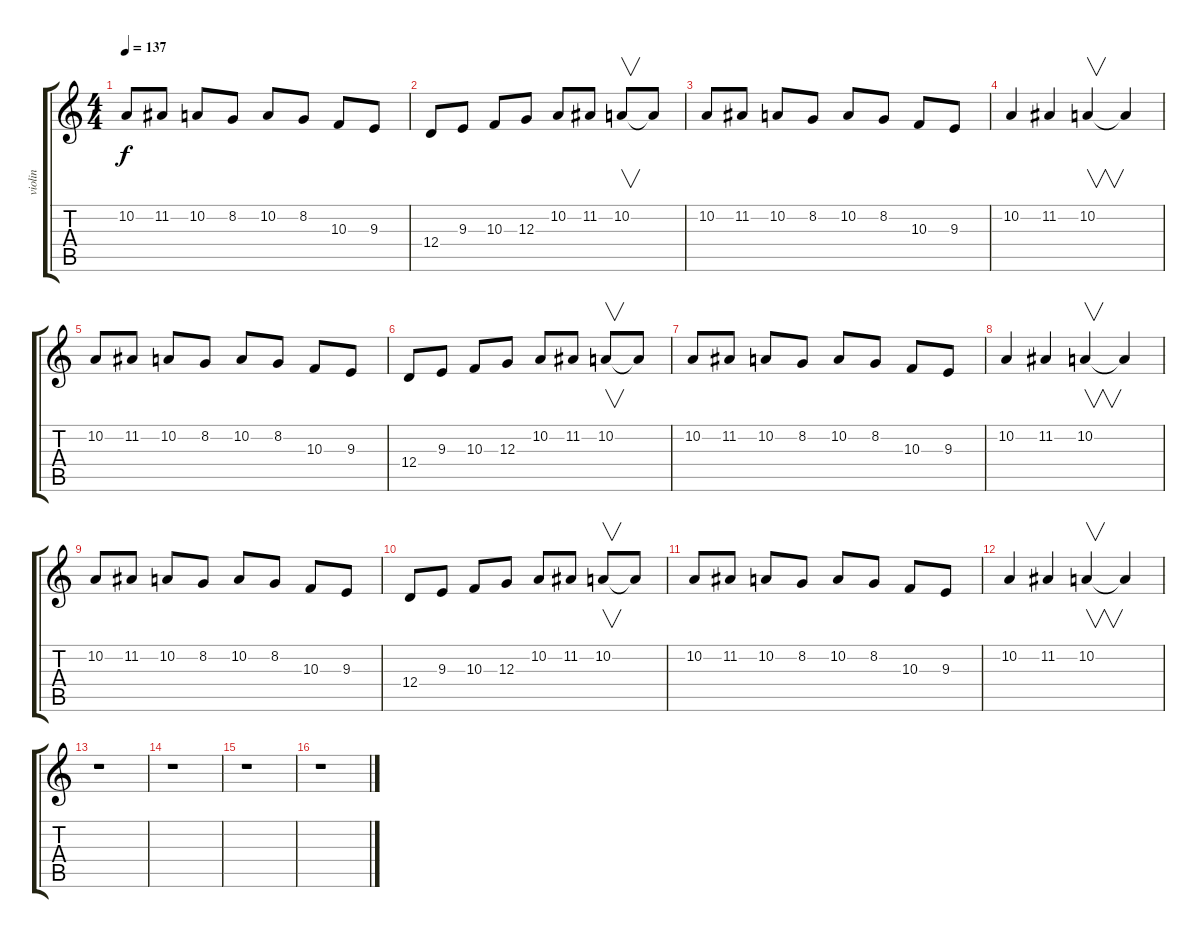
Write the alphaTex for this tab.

\track ("violin" "violin") {instrument violin}
\staff {score tabs}
\tuning (E4 B3 G3 D3 A2 E2) {hide}
\ts (4 4)
\tempo 137
\clef g2
\ks c
10.2.8{dy f} 11.2.8 10.2.8 8.2.8 10.2.8 8.2.8 10.3.8 9.3.8 |
12.4.8 9.3.8 10.3.8 12.3.8 10.2.8 11.2.8 10.2.8{v} 10.2{t}.8 |
10.2.8 11.2.8 10.2.8 8.2.8 10.2.8 8.2.8 10.3.8 9.3.8 |
10.2.4 11.2.4 10.2.4{v} 10.2{t}.4 |
10.2.8 11.2.8 10.2.8 8.2.8 10.2.8 8.2.8 10.3.8 9.3.8 |
12.4.8 9.3.8 10.3.8 12.3.8 10.2.8 11.2.8 10.2.8{v} 10.2{t}.8 |
10.2.8 11.2.8 10.2.8 8.2.8 10.2.8 8.2.8 10.3.8 9.3.8 |
10.2.4 11.2.4 10.2.4{v} 10.2{t}.4 |
10.2.8 11.2.8 10.2.8 8.2.8 10.2.8 8.2.8 10.3.8 9.3.8 |
12.4.8 9.3.8 10.3.8 12.3.8 10.2.8 11.2.8 10.2.8{v} 10.2{t}.8 |
10.2.8 11.2.8 10.2.8 8.2.8 10.2.8 8.2.8 10.3.8 9.3.8 |
10.2.4 11.2.4 10.2.4{v} 10.2{t}.4 |
r.1 |
r.1 |
r.1 |
r.1
